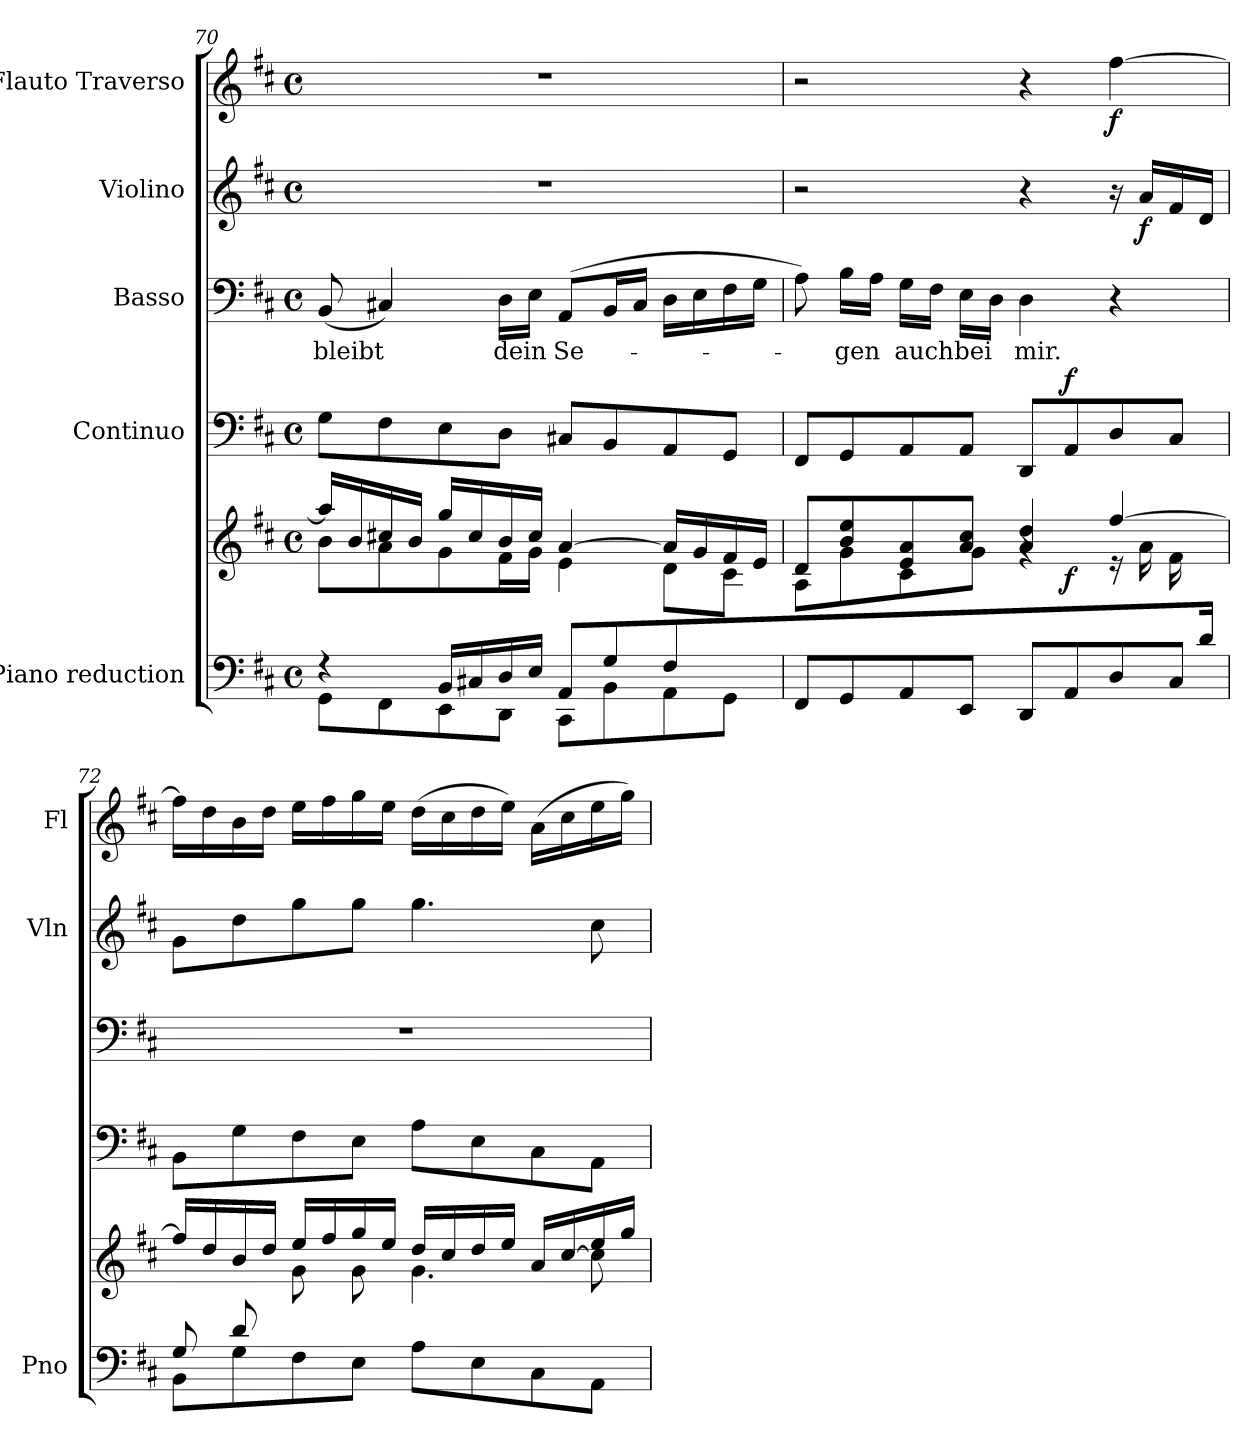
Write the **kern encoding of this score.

**kern	**kern	**dynam	**kern	**dynam	**kern	**text	**kern	**dynam	**kern	**dynam
*part5	*part5	*part5	*part4	*part4	*part3	*part3	*part2	*part2	*part1	*part1
*staff6	*staff5	*staff5/6	*staff4	*staff4	*staff3	*staff3	*staff2	*staff2	*staff1	*staff1
*I"Piano reduction	*	*	*I"Continuo	*	*I"Basso	*	*I"Violino	*	*I"Flauto Traverso	*
*I'Pno	*	*	*	*	*	*	*I'Vln	*	*I'Fl	*
!!LO:PB:g=z
*clefF4	*clefG2	*	*clefF4	*	*clefF4	*	*clefG2	*	*clefG2	*
*k[f#c#]	*k[f#c#]	*	*k[f#c#]	*	*k[f#c#]	*	*k[f#c#]	*	*k[f#c#]	*
*M4/4	*M4/4	*	*M4/4	*	*M4/4	*	*M4/4	*	*M4/4	*
*met(c)	*met(c)	*	*met(c)	*	*met(c)	*	*met(c)	*	*met(c)	*
=70	=70	=70	=70	=70	=70	=70	=70	=70	=70	=70
*^	*^	*	*	*	*	*	*	*	*	*
*	*	*	*^	*	*	*	*	*	*	*	*	*
!	!	!	!	!	!	!	!	!	!LO:LY:b	!	!	!	!
4r	8GG\L	16aa/LL]	8b\L	2..ryy	.	8G\L	.	(<8BB/	bleibt	1r	.	1r	.
.	.	16b/	.	.	.	.	.	.	.	.	.	.	.
.	8FF#\	16cc#X/	8a\	.	.	8F#\	.	4C#X/)	.	.	.	.	.
.	.	16b/JJ	.	.	.	.	.	.	.	.	.	.	.
16BB/LL	8EE\	16gg/LL	8g\	.	.	8E\	.	.	.	.	.	.	.
16C#X/	.	16cc#/	.	.	.	.	.	.	.	.	.	.	.
!	!	!	!	!	!	!	!	!	!LO:LY:b	!	!	!	!
16D/	8DD\J	16b/	16f#\L	.	.	8D\J	.	16D\LL	dein	.	.	.	.
16E/JJ	.	16cc#/JJ	16g\JJ	.	.	.	.	16E\JJ	.	.	.	.	.
!	!	!	!	!	!	!	!	!	!LO:LY:b	!	!	!	!
8AA/L	8CC#\L	[4a/	4e\	.	.	8C#X/L	.	(>8AA/L	Se-	.	.	.	.
8G/	8BB\	.	.	.	.	8BB/	.	16BB/L	.	.	.	.	.
.	.	.	.	.	.	.	.	16C#/JJ	.	.	.	.	.
8F#/	8AA\	16a/LL]	8d\L	.	.	8AA/	.	16D\LL	.	.	.	.	.
.	.	16g/	.	.	.	.	.	16E\	.	.	.	.	.
8ryy	8GG\J	16f#/	8c#\J	8A\J	.	8GG/J	.	16F#\	.	.	.	.	.
.	.	16e/JJ	.	.	.	.	.	16G\JJ	.	.	.	.	.
=71	=71	=71	=71	=71	=71	=71	=71	=71	=71	=71	=71	=71	=71
2...ryy	8FF#/L	8d/L	8A\L	2ryy	.	8FF#/L	.	8A\)	.	2r	.	2r	.
!	!	!	!	!	!	!	!	!	!LO:LY:b	!	!	!	!
.	8GG/	8b/ 8ee/	8g\	.	.	8GG/	.	16B\LL	-gen	.	.	.	.
.	.	.	.	.	.	.	.	16A\JJ	.	.	.	.	.
!	!	!	!	!	!	!	!	!	!LO:LY:b	!	!	!	!
.	8AA/	8e/ 8a/	8c#\	.	.	8AA/	.	16G\LL	auch	.	.	.	.
.	.	.	.	.	.	.	.	16F#\JJ	.	.	.	.	.
!	!	!	!	!	!	!	!	!	!LO:LY:b	!	!	!	!
.	8EE/J	8a/ 8cc#/J	8g\J	.	.	8AA/J	.	16E\LL	bei	.	.	.	.
.	.	.	.	.	.	.	.	16D\JJ	.	.	.	.	.
!	!	!	!	!	!	!	!	!	!LO:LY:b	!	!	!	!
.	8DD/L	4a/ 4dd/	4rg	8ryy	.	8DD/L	.	4D\	mir.	4r	.	4r	.
!	!	!	!	!	!LO:DY:b	!	!LO:DY:a	!	!	!	!	!	!
.	8AA/	.	.	4.ryy	f	8AA/	f	.	.	.	.	.	.
!	!	!	!	!	!	!	!	!	!	!	!	!	!LO:DY:b
.	8D/	[4ff#/	16r	.	.	8D/	.	4r	.	16r	.	[4ff#\	f
!	!	!	!	!	!	!	!	!	!	!	!LO:DY:b	!	!
.	.	.	16a\LL	.	.	.	.	.	.	16a/LL	f	.	.
.	8C#/J	.	16f#\	.	.	8C#/J	.	.	.	16f#/	.	.	.
16d/JJ	.	.	16ryy	.	.	.	.	.	.	16d/JJ	.	.	.
*	*	*	*v	*v	*	*	*	*	*	*	*	*	*
=72	=72	=72	=72	=72	=72	=72	=72	=72	=72	=72	=72	=72
8G/L	8BB\L	16ff#/LL]	4ryy	.	8BB\L	.	1r	.	8g\L	.	16ff#\LL]	.
.	.	16dd/	.	.	.	.	.	.	.	.	16dd\	.
8d/	8G\	16b/	.	.	8G\	.	.	.	8dd\	.	16b\	.
.	.	16dd/JJ	.	.	.	.	.	.	.	.	16dd\JJ	.
2.ryy	8F#\	16ee/LL	8g\	.	8F#\	.	.	.	8gg\	.	16ee\LL	.
.	.	16ff#/	.	.	.	.	.	.	.	.	16ff#\	.
.	8E\J	16gg/	8g\J	.	8E\J	.	.	.	8gg\J	.	16gg\	.
.	.	16ee/JJ	.	.	.	.	.	.	.	.	16ee\JJ	.
.	8A\L	16dd/LL	4.g\	.	8A\L	.	.	.	4.gg\	.	(>16dd\LL	.
.	.	16cc#/	.	.	.	.	.	.	.	.	16cc#\	.
.	8E\	16dd/	.	.	8E\	.	.	.	.	.	16dd\	.
.	.	16ee/JJ	.	.	.	.	.	.	.	.	16ee\JJ)	.
.	8C#\	16a/LL	.	.	8C#\	.	.	.	.	.	(>16a\LL	.
.	.	[16cc#/	.	.	.	.	.	.	.	.	16cc#\	.
.	8AA\J	16ee/	8cc#\]	.	8AA\J	.	.	.	8cc#\	.	16ee\	.
.	.	16gg/JJ	.	.	.	.	.	.	.	.	16gg\JJ)	.
*v	*v	*	*	*	*	*	*	*	*	*	*	*
*	*v	*v	*	*	*	*	*	*	*	*	*
=	=	=	=	=	=	=	=	=	=	=
*-	*-	*-	*-	*-	*-	*-	*-	*-	*-	*-
